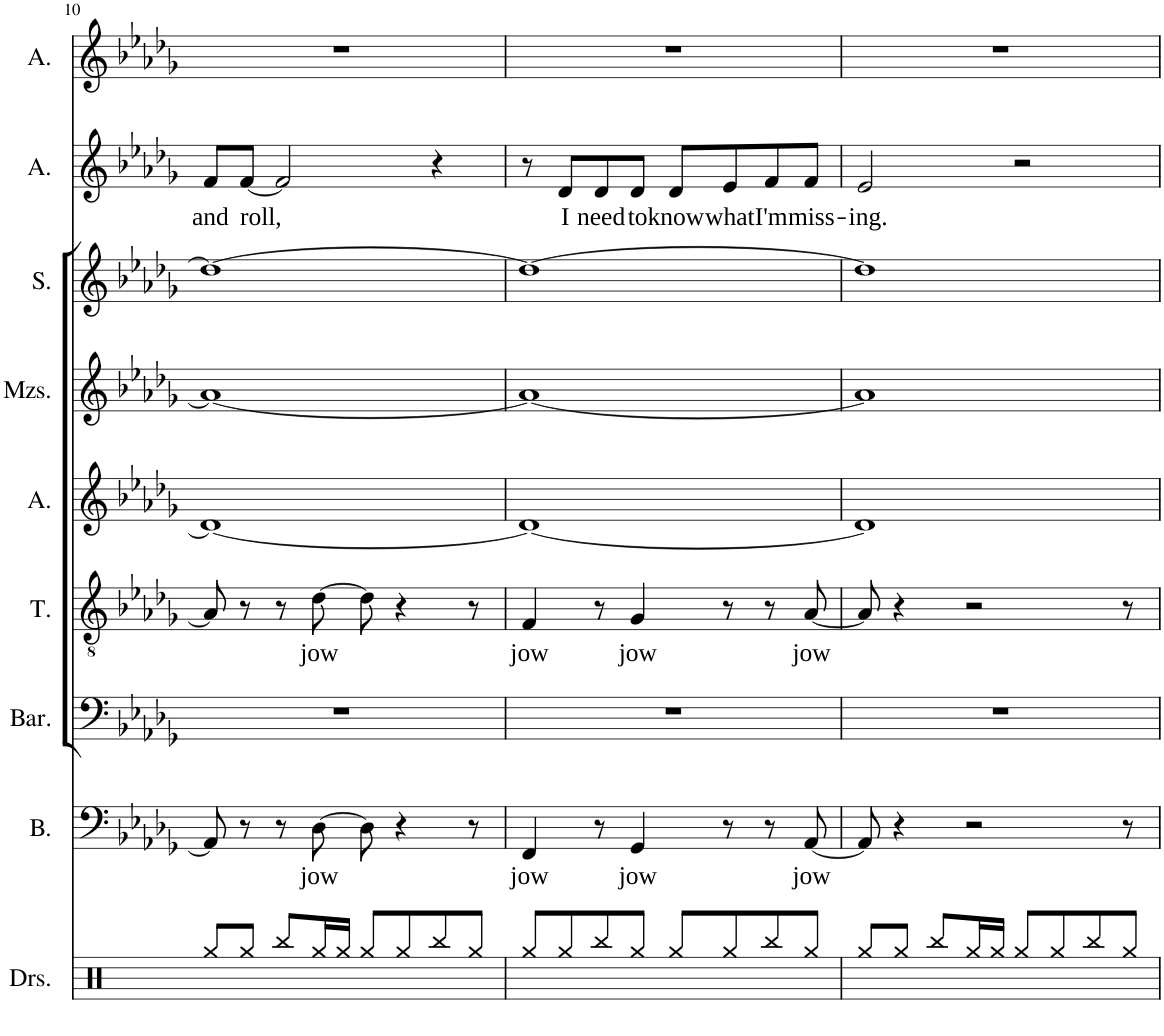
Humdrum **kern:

**kern	**kern	**text	**kern	**kern	**text	**kern	**kern	**kern	**kern	**text	**kern
*part9	*part8	*part8	*part7	*part6	*part6	*part5	*part4	*part3	*part2	*part2	*part1
*staff9	*staff8	*staff8	*staff7	*staff6	*staff6	*staff5	*staff4	*staff3	*staff2	*staff2	*staff1
*I"Drumset	*I"Bass	*	*I"Baritone	*I"Tenor	*	*I"Alto	*I"Mezzo-soprano	*I"Soprano	*I"Alto	*	*I"Alto
*I'Drs.	*I'B.	*	*I'Bar.	*I'T.	*	*I'A.	*I'Mzs.	*I'S.	*I'A.	*	*I'A.
!!LO:PB:g=z
*clefX	*clefF4	*	*clefF4	*clefGv2	*	*clefG2	*clefG2	*clefG2	*clefG2	*	*clefG2
*k[]	*k[b-e-a-d-g-]	*	*k[b-e-a-d-g-]	*k[b-e-a-d-g-]	*	*k[b-e-a-d-g-]	*k[b-e-a-d-g-]	*k[b-e-a-d-g-]	*k[b-e-a-d-g-]	*	*k[b-e-a-d-g-]
*M4/4	*M4/4	*	*M4/4	*M4/4	*	*M4/4	*M4/4	*M4/4	*M4/4	*	*M4/4
=10	=10	=10	=10	=10	=10	=10	=10	=10	=10	=10	=10
!	!	!	!	!	!	!	!	!	!	!LO:LY:b	!
8Rgg/L	8AA-/]	.	1r	8A-/]	.	1d-_	1a-_	1dd-_	8f/L	and	1r
!	!	!	!	!	!	!	!	!	!	!LO:LY:b	!
8Rgg/J	8r	.	.	8r	.	.	.	.	[8f/J	roll,	.
8Rbb/L	8r	.	.	8r	.	.	.	.	2f/]	.	.
!	!	!LO:LY:b	!	!	!LO:LY:b	!	!	!	!	!	!
16Rgg/L	[8D-\	jow	.	[8d-\	jow	.	.	.	.	.	.
16Rgg/JJ	.	.	.	.	.	.	.	.	.	.	.
8Rgg/L	8D-\]	.	.	8d-\]	.	.	.	.	.	.	.
8Rgg/	4r	.	.	4r	.	.	.	.	.	.	.
8Rbb/	.	.	.	.	.	.	.	.	4r	.	.
8Rgg/J	8r	.	.	8r	.	.	.	.	.	.	.
=11	=11	=11	=11	=11	=11	=11	=11	=11	=11	=11	=11
!	!	!LO:LY:b	!	!	!LO:LY:b	!	!	!	!	!	!
8Rgg/L	4FF/	jow	1r	4F/	jow	1d-_	1a-_	1dd-_	8r	.	1r
!	!	!	!	!	!	!	!	!	!	!LO:LY:b	!
8Rgg/	.	.	.	.	.	.	.	.	8d-/L	I	.
!	!	!	!	!	!	!	!	!	!	!LO:LY:b	!
8Rbb/	8r	.	.	8r	.	.	.	.	8d-/	need	.
!	!	!LO:LY:b	!	!	!LO:LY:b	!	!	!	!	!LO:LY:b	!
8Rgg/J	4GG-/	jow	.	4G-/	jow	.	.	.	8d-/J	to	.
!	!	!	!	!	!	!	!	!	!	!LO:LY:b	!
8Rgg/L	.	.	.	.	.	.	.	.	8d-/L	know	.
!	!	!	!	!	!	!	!	!	!	!LO:LY:b	!
8Rgg/	8r	.	.	8r	.	.	.	.	8e-/	what	.
!	!	!	!	!	!	!	!	!	!	!LO:LY:b	!
8Rbb/	8r	.	.	8r	.	.	.	.	8f/	I'm	.
!	!	!LO:LY:b	!	!	!LO:LY:b	!	!	!	!	!LO:LY:b	!
8Rgg/J	[8AA-/	jow	.	[8A-/	jow	.	.	.	8f/J	miss-	.
=12	=12	=12	=12	=12	=12	=12	=12	=12	=12	=12	=12
!	!	!	!	!	!	!	!	!	!	!LO:LY:b	!
8Rgg/L	8AA-/]	.	1r	8A-/]	.	1d-]	1a-]	1dd-]	2e-/	-ing.	1r
8Rgg/J	4r	.	.	4r	.	.	.	.	.	.	.
8Rbb/L	.	.	.	.	.	.	.	.	.	.	.
16Rgg/L	2r	.	.	2r	.	.	.	.	.	.	.
16Rgg/JJ	.	.	.	.	.	.	.	.	.	.	.
8Rgg/L	.	.	.	.	.	.	.	.	2r	.	.
8Rgg/	.	.	.	.	.	.	.	.	.	.	.
8Rbb/	.	.	.	.	.	.	.	.	.	.	.
8Rgg/J	8r	.	.	8r	.	.	.	.	.	.	.
=	=	=	=	=	=	=	=	=	=	=	=
*-	*-	*-	*-	*-	*-	*-	*-	*-	*-	*-	*-
